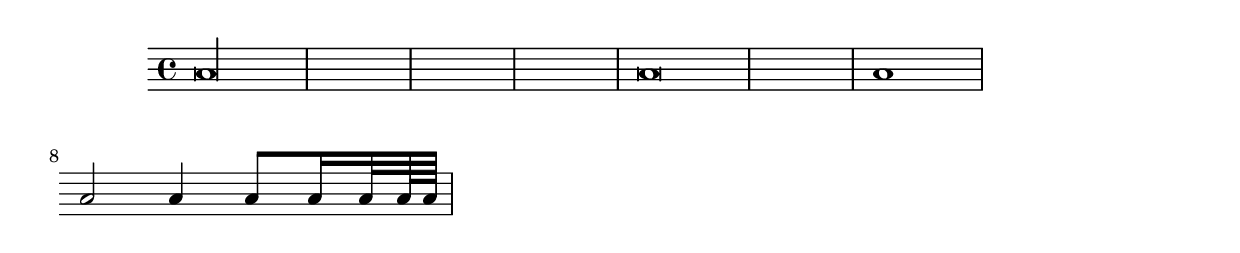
\header {
  texidoc="Beams are placed automatically; the last measure should have a single
beam."
}

\version "2.19.21"

\layout  {
  ragged-right = ##t 
  \context {
    \Staff
    \remove "Clef_engraver"
  }
}


\relative {
  a'\longa a\breve  
  a1 a2 a4 a8 a16 a32 a64 a64 
}
